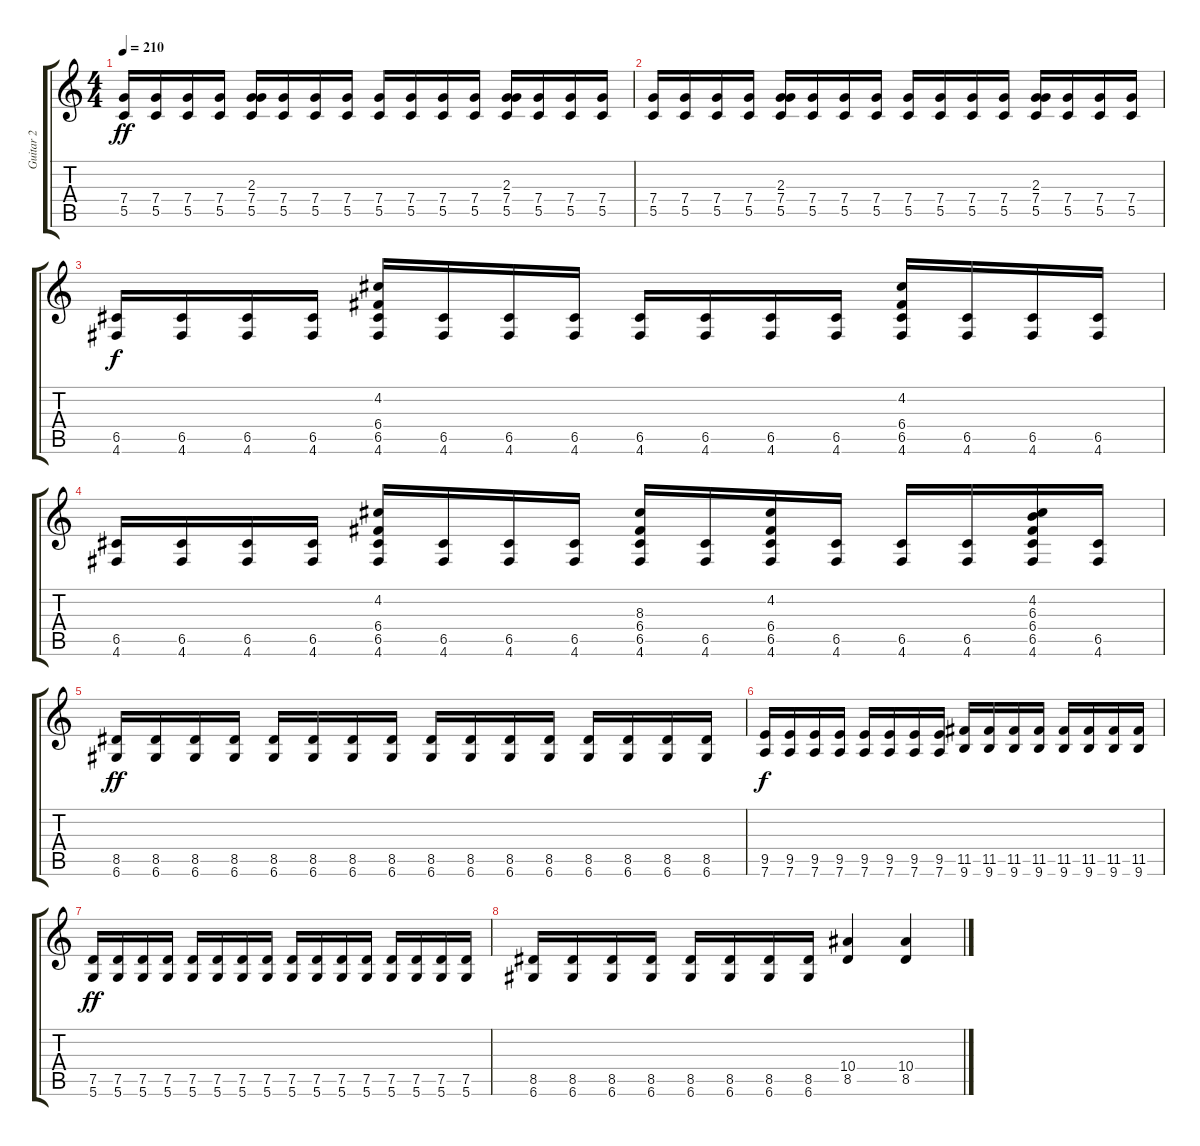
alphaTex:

\track ("Guitar 2" "Guitar 2") {instrument distortionguitar}
\staff {score tabs}
\tuning (D4 A3 F3 C3 G2 D2) {hide}
\ts (4 4)
\tempo 210
\clef g2
\ks c
(7.4 5.5).16{dy ff} (7.4 5.5).16 (7.4 5.5).16 (7.4 5.5).16 (2.3 7.4 5.5).16 (7.4 5.5).16 (7.4 5.5).16 (7.4 5.5).16 (7.4 5.5).16 (7.4 5.5).16 (7.4 5.5).16 (7.4 5.5).16 (2.3 7.4 5.5).16 (7.4 5.5).16 (7.4 5.5).16 (7.4 5.5).16 |
(7.4 5.5).16 (7.4 5.5).16 (7.4 5.5).16 (7.4 5.5).16 (2.3 7.4 5.5).16 (7.4 5.5).16 (7.4 5.5).16 (7.4 5.5).16 (7.4 5.5).16 (7.4 5.5).16 (7.4 5.5).16 (7.4 5.5).16 (2.3 7.4 5.5).16 (7.4 5.5).16 (7.4 5.5).16 (7.4 5.5).16 |
(6.5 4.6).16{dy f} (6.5 4.6).16 (6.5 4.6).16 (6.5 4.6).16 (4.2 6.4 6.5 4.6).16 (6.5 4.6).16 (6.5 4.6).16 (6.5 4.6).16 (6.5 4.6).16 (6.5 4.6).16 (6.5 4.6).16 (6.5 4.6).16 (4.2 6.4 6.5 4.6).16 (6.5 4.6).16 (6.5 4.6).16 (6.5 4.6).16 |
(6.5 4.6).16 (6.5 4.6).16 (6.5 4.6).16 (6.5 4.6).16 (4.2 6.4 6.5 4.6).16 (6.5 4.6).16 (6.5 4.6).16 (6.5 4.6).16 (8.3 6.4 6.5 4.6).16 (6.5 4.6).16 (4.2 6.4 6.5 4.6).16 (6.5 4.6).16 (6.5 4.6).16 (6.5 4.6).16 (4.2 6.3 6.4 6.5 4.6).16 (6.5 4.6).16 |
(8.5 6.6).16{dy ff} (8.5 6.6).16 (8.5 6.6).16 (8.5 6.6).16 (8.5 6.6).16 (8.5 6.6).16 (8.5 6.6).16 (8.5 6.6).16 (8.5 6.6).16 (8.5 6.6).16 (8.5 6.6).16 (8.5 6.6).16 (8.5 6.6).16 (8.5 6.6).16 (8.5 6.6).16 (8.5 6.6).16 |
(9.5 7.6).16{dy f} (9.5 7.6).16 (9.5 7.6).16 (9.5 7.6).16 (9.5 7.6).16 (9.5 7.6).16 (9.5 7.6).16 (9.5 7.6).16 (11.5 9.6).16 (11.5 9.6).16 (11.5 9.6).16 (11.5 9.6).16 (11.5 9.6).16 (11.5 9.6).16 (11.5 9.6).16 (11.5 9.6).16 |
(7.5 5.6).16{dy ff} (7.5 5.6).16 (7.5 5.6).16 (7.5 5.6).16 (7.5 5.6).16 (7.5 5.6).16 (7.5 5.6).16 (7.5 5.6).16 (7.5 5.6).16 (7.5 5.6).16 (7.5 5.6).16 (7.5 5.6).16 (7.5 5.6).16 (7.5 5.6).16 (7.5 5.6).16 (7.5 5.6).16 |
(8.5 6.6).16 (8.5 6.6).16 (8.5 6.6).16 (8.5 6.6).16 (8.5 6.6).16 (8.5 6.6).16 (8.5 6.6).16 (8.5 6.6).16 (10.4 8.5).4 (10.4 8.5).4
